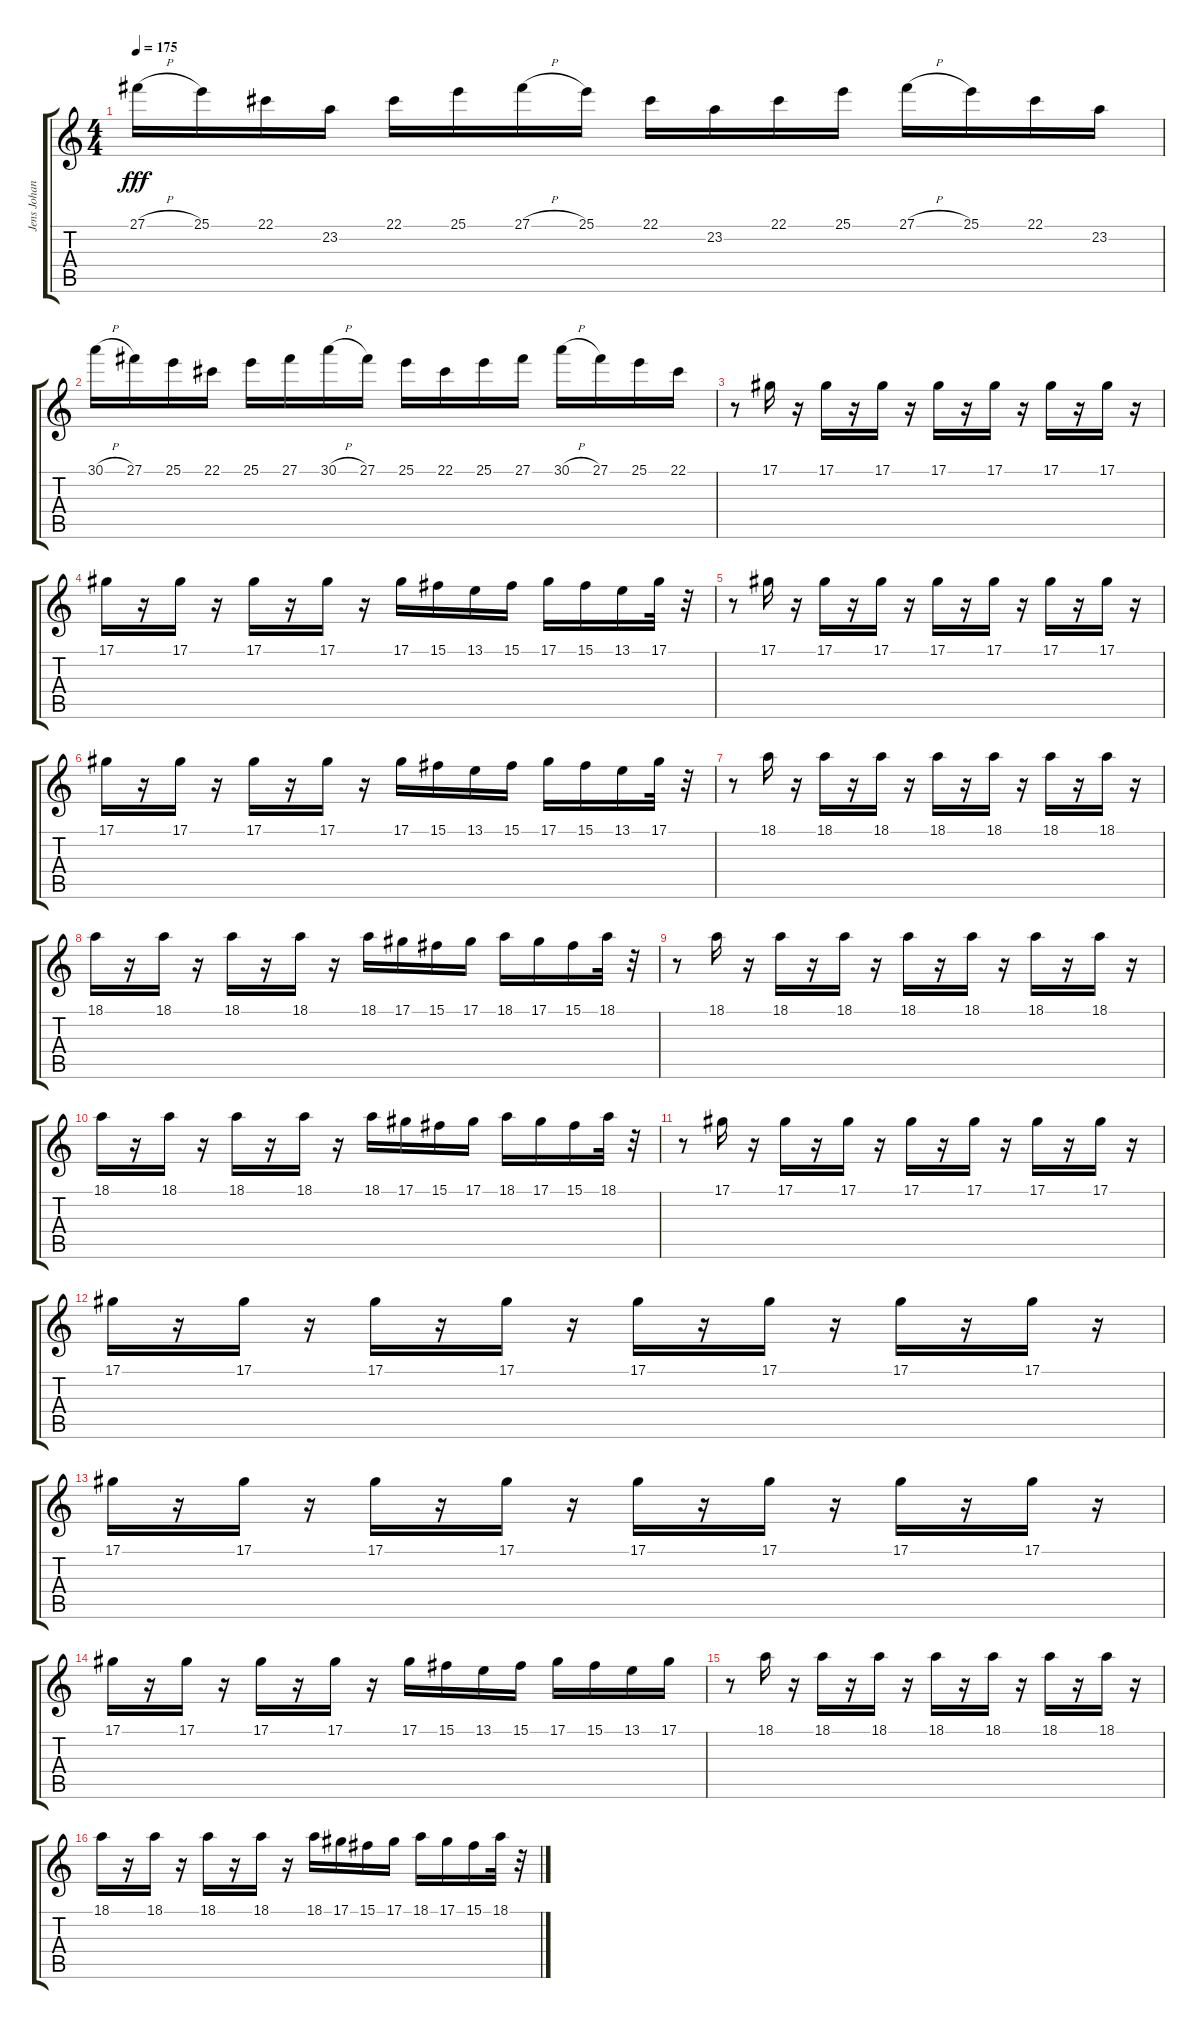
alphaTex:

\track ("Jens Johansson " "Jens Johan") {instrument harpsichord}
\staff {score tabs}
\tuning (Eb4 Bb3 Gb3 Db3 Ab2 Eb2) {hide}
\ts (4 4)
\tempo 175
\clef g2
\ks c
27.1{h}.16{dy fff} 25.1.16 22.1.16 23.2.16 22.1.16 25.1.16 27.1{h}.16 25.1.16 22.1.16 23.2.16 22.1.16 25.1.16 27.1{h}.16 25.1.16 22.1.16 23.2.16 |
30.1{h}.16 27.1.16 25.1.16 22.1.16 25.1.16 27.1.16 30.1{h}.16 27.1.16 25.1.16 22.1.16 25.1.16 27.1.16 30.1{h}.16 27.1.16 25.1.16 22.1.16 |
r.8 17.1.16 r.16 17.1.16 r.16 17.1.16 r.16 17.1.16 r.16 17.1.16 r.16 17.1.16 r.16 17.1.16 r.16 |
17.1.16 r.16 17.1.16 r.16 17.1.16 r.16 17.1.16 r.16 17.1.16 15.1.16 13.1.16 15.1.16 17.1.16 15.1.16 13.1.16 17.1.32 r.32 |
r.8 17.1.16 r.16 17.1.16 r.16 17.1.16 r.16 17.1.16 r.16 17.1.16 r.16 17.1.16 r.16 17.1.16 r.16 |
17.1.16 r.16 17.1.16 r.16 17.1.16 r.16 17.1.16 r.16 17.1.16 15.1.16 13.1.16 15.1.16 17.1.16 15.1.16 13.1.16 17.1.32 r.32 |
r.8 18.1.16 r.16 18.1.16 r.16 18.1.16 r.16 18.1.16 r.16 18.1.16 r.16 18.1.16 r.16 18.1.16 r.16 |
18.1.16 r.16 18.1.16 r.16 18.1.16 r.16 18.1.16 r.16 18.1.16 17.1.16 15.1.16 17.1.16 18.1.16 17.1.16 15.1.16 18.1.32 r.32 |
r.8 18.1.16 r.16 18.1.16 r.16 18.1.16 r.16 18.1.16 r.16 18.1.16 r.16 18.1.16 r.16 18.1.16 r.16 |
18.1.16 r.16 18.1.16 r.16 18.1.16 r.16 18.1.16 r.16 18.1.16 17.1.16 15.1.16 17.1.16 18.1.16 17.1.16 15.1.16 18.1.32 r.32 |
r.8 17.1.16 r.16 17.1.16 r.16 17.1.16 r.16 17.1.16 r.16 17.1.16 r.16 17.1.16 r.16 17.1.16 r.16 |
17.1.16 r.16 17.1.16 r.16 17.1.16 r.16 17.1.16 r.16 17.1.16 r.16 17.1.16 r.16 17.1.16 r.16 17.1.16 r.16 |
17.1.16 r.16 17.1.16 r.16 17.1.16 r.16 17.1.16 r.16 17.1.16 r.16 17.1.16 r.16 17.1.16 r.16 17.1.16 r.16 |
17.1.16 r.16 17.1.16 r.16 17.1.16 r.16 17.1.16 r.16 17.1.16 15.1.16 13.1.16 15.1.16 17.1.16 15.1.16 13.1.16 17.1.16 |
r.8 18.1.16 r.16 18.1.16 r.16 18.1.16 r.16 18.1.16 r.16 18.1.16 r.16 18.1.16 r.16 18.1.16 r.16 |
18.1.16 r.16 18.1.16 r.16 18.1.16 r.16 18.1.16 r.16 18.1.16 17.1.16 15.1.16 17.1.16 18.1.16 17.1.16 15.1.16 18.1.32 r.32
